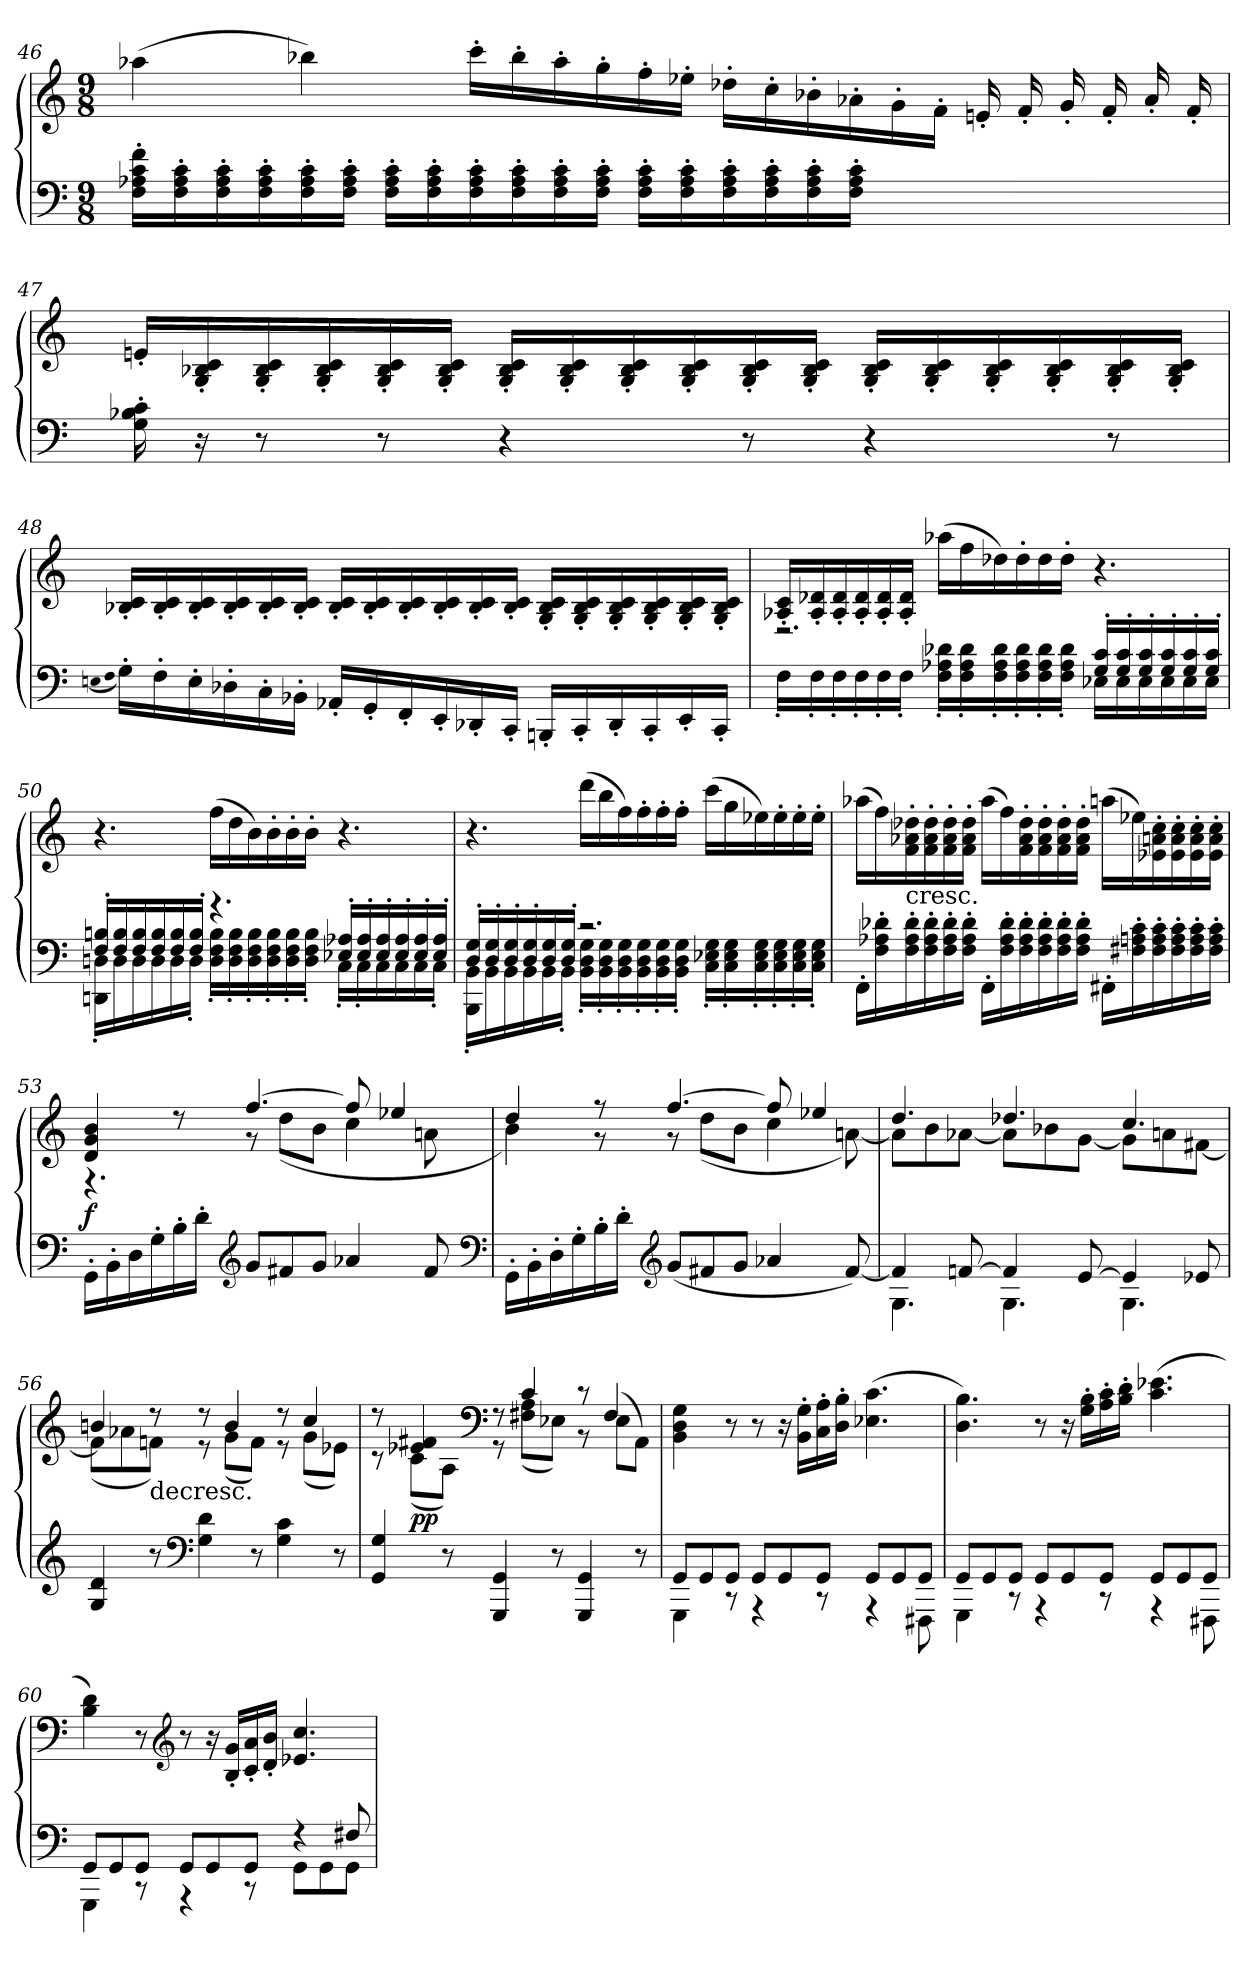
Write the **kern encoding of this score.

**kern	**kern	**dynam
*part1	*part1	*part1
*staff2	*staff1	*staff1/2
*clefF4	*clefG2	*
*k[]	*k[]	*
*C:	*C:	*
*M9/8	*M9/8	*
=46	=46	=46
16F'\ 16A-X'\ 16c'\ 16f'\LL	(4aa-X	.
16F'\ 16A-'\ 16c'\	.	.
16F'\ 16A-'\ 16c'\	.	.
16F'\ 16A-'\ 16c'\	.	.
16F'\ 16A-'\ 16c'\	4bb-X)	.
16F'\ 16A-'\ 16c'\JJ	.	.
16F'\ 16A-'\ 16c'\LL	.	.
16F'\ 16A-'\ 16c'\	.	.
16F'\ 16A-'\ 16c'\	16ccc'\LL	.
16F'\ 16A-'\ 16c'\	16bb-'\	.
16F'\ 16A-'\ 16c'\	16aa-'\	.
16F'\ 16A-'\ 16c'\JJ	16gg'\	.
16F'\ 16A-'\ 16c'\LL	16ff'\	.
16F'\ 16A-'\ 16c'\	16ee-X'\JJ	.
16F'\ 16A-'\ 16c'\	16dd-X'\LL	.
16F'\ 16A-'\ 16c'\	16cc'\	.
16F'\ 16A-'\ 16c'\	16b-X'\	.
16F'\ 16A-'\ 16c'\JJ	16a-X'\	.
2ryy	16g'\	.
.	16f'\JJ	.
.	16en'/LL	.
.	16f'/	.
.	16g'/	.
.	16f'/	.
.	16a-'/	.
.	16f'/LL	.
=47	=47	=47
16G'\ 16B-X'\ 16c'\	16en'/LL	.
16r	16G'/ 16B-X'/ 16c'/	.
8r	16G'/ 16B-'/ 16c'/	.
.	16G'/ 16B-'/ 16c'/	.
8r	16G'/ 16B-'/ 16c'/	.
.	16G'/ 16B-'/ 16c'/JJ	.
4r	16G'/ 16B-'/ 16c'/LL	.
.	16G'/ 16B-'/ 16c'/	.
.	16G'/ 16B-'/ 16c'/	.
.	16G'/ 16B-'/ 16c'/	.
8r	16G'/ 16B-'/ 16c'/	.
.	16G'/ 16B-'/ 16c'/JJ	.
4r	16G'/ 16B-'/ 16c'/LL	.
.	16G'/ 16B-'/ 16c'/	.
.	16G'/ 16B-'/ 16c'/	.
.	16G'/ 16B-'/ 16c'/	.
8r	16G'/ 16B-'/ 16c'/	.
.	16G'/ 16B-'/ 16c'/JJ	.
=48	=48	=48
(qEn	.	.
qF	.	.
16G'\LL)	16B-X'/ 16c'/LL	.
16F'\	16B-'/ 16c'/	.
16E'\	16B-'/ 16c'/	.
16D-X'\	16B-'/ 16c'/	.
16C'\	16B-'/ 16c'/	.
16BB-X'\JJ	16B-'/ 16c'/JJ	.
16AA-X'/LL	16B-'/ 16c'/LL	.
16GG'/	16B-'/ 16c'/	.
16FF'/	16B-'/ 16c'/	.
16EE'/	16B-'/ 16c'/	.
16DD-X'/	16B-'/ 16c'/	.
16CC'/JJ	16B-'/ 16c'/JJ	.
16BBBn'/LL	16G'/ 16B-'/ 16c'/LL	.
16CC'/	16G'/ 16B-'/ 16c'/	.
16DD-'/	16G'/ 16B-'/ 16c'/	.
16CC'/	16G'/ 16B-'/ 16c'/	.
16EE'/	16G'/ 16B-'/ 16c'/	.
16CC'/JJ	16G'/ 16B-'/ 16c'/JJ	.
=49	=49	=49
*^	*	*
2.r	16F'\LL	16A-X'/ 16c'/LL	.
.	16F'\	16A-'/ 16d-X'/	.
.	16F'\	16A-'/ 16d-'/	.
.	16F'\	16A-'/ 16d-'/	.
.	16F'\	16A-'/ 16d-'/	.
.	16F'\JJ	16A-'/ 16d-'/JJ	.
.	16F'\ 16A-X'\ 16d-X'\LL	(16aa-X\LL	.
.	16F'\ 16A-'\ 16d-'\	16ff\	.
.	16F'\ 16A-'\ 16d-'\	16dd-X\)	.
.	16F'\ 16A-'\ 16d-'\	16dd-'\	.
.	16F'\ 16A-'\ 16d-'\	16dd-\	.
.	16F'\ 16A-'\ 16d-'\JJ	16dd-'\JJ	.
16G'/ 16c'/LL	16E-X\LL	4.r	.
16G'/ 16c'/	16E-\	.	.
16G'/ 16c'/	16E-\	.	.
16G'/ 16c'/	16E-\	.	.
16G'/ 16c'/	16E-\	.	.
16G'/ 16c'/JJ	16E-\JJ	.	.
=50	=50	=50	=50
16F'/ 16Bn'/LL	16DDn'\ 16Dn'\LL	4.r	.
16F/ 16B/	16D\	.	.
16F/ 16B/	16D\	.	.
16F/ 16B/	16D\	.	.
16F/ 16B/	16D\	.	.
16F'/ 16B'/JJ	16D'\JJ	.	.
4.r	16D'\ 16F'\ 16B'\LL	(16ff\LL	.
.	16D'\ 16F'\ 16B'\	16dd\	.
.	16D'\ 16F'\ 16B'\	16b\)	.
.	16D'\ 16F'\ 16B'\	16b'\	.
.	16D'\ 16F'\ 16B'\	16b'\	.
.	16D'\ 16F'\ 16B'\JJ	16b'\JJ	.
16E-X'/ 16A-X'/LL	16C'\LL	4.r	.
16E-'/ 16A-'/	16C'\	.	.
16E-'/ 16A-'/	16C\	.	.
16E-'/ 16A-'/	16C\	.	.
16E-'/ 16A-'/	16C\	.	.
16E-'/ 16A-'/JJ	16C'\JJ	.	.
=51	=51	=51	=51
16D'/ 16G'/LL	16BBB'\ 16BB'\LL	4.r	.
16D'/ 16G'/	16BB\	.	.
16D'/ 16G'/	16BB\	.	.
16D'/ 16G'/	16BB\	.	.
16D/ 16G/	16BB\	.	.
16D'/ 16G'/JJ	16BB'\JJ	.	.
2.r	16BB'\ 16D'\ 16G'\LL	(16ddd\LL	.
.	16BB'\ 16D'\ 16G'\	16bb\	.
.	16BB'\ 16D'\ 16G'\	16ff\)	.
.	16BB'\ 16D'\ 16G'\	16ff'\	.
.	16BB'\ 16D'\ 16G'\	16ff'\	.
.	16BB'\ 16D'\ 16G'\JJ	16ff'\JJ	.
.	16C'\ 16E-X'\ 16G'\LL	(16ccc\LL	.
.	16C'\ 16E-'\ 16G'\	16gg\	.
.	16C'\ 16E-'\ 16G'\	16ee-X\)	.
.	16C'\ 16E-'\ 16G'\	16ee-'\	.
.	16C'\ 16E-'\ 16G'\	16ee-'\	.
.	16C'\ 16E-'\ 16G'\JJ	16ee-'\JJ	.
*v	*v	*	*
=52	=52	=52
16FF'\LL	(16aa-X\LL	.
16F'\ 16A-X'\ 16d-X'\	16ff\)	.
!	!LO:TX:c:t=cresc.	!
16F'\ 16A-'\ 16d-'\	16f'\ 16a-X'\ 16dd-X'\	.
16F'\ 16A-'\ 16d-'\	16f'\ 16a-'\ 16dd-'\	.
16F'\ 16A-'\ 16d-'\	16f'\ 16a-'\ 16dd-'\	.
16F'\ 16A-'\ 16d-'\JJ	16f'\ 16a-'\ 16dd-'\JJ	.
16FF'\LL	(16aa-\LL	.
16F'\ 16A-'\ 16d-'\	16ff\)	.
16F'\ 16A-'\ 16d-'\	16f'\ 16a-'\ 16dd-'\	.
16F'\ 16A-'\ 16d-'\	16f'\ 16a-'\ 16dd-'\	.
16F'\ 16A-'\ 16d-'\	16f'\ 16a-'\ 16dd-'\	.
16F'\ 16A-'\ 16d-'\JJ	16f'\ 16a-'\ 16dd-'\JJ	.
16FF#X'\LL	(16aan\LL	.
16F#X'\ 16An'\ 16c'\	16ee-X\)	.
16F#'\ 16A'\ 16c'\	16e-X'\ 16an'\ 16cc'\	.
16F#'\ 16A'\ 16c'\	16e-'\ 16a'\ 16cc'\	.
16F#'\ 16A'\ 16c'\	16e-'\ 16a'\ 16cc'\	.
16F#'\ 16A'\ 16c'\JJ	16e-'\ 16a'\ 16cc'\JJ	.
=53	=53	=53
*	*^	*
16GG'\LL	4d/ 4g/ 4b/	4.r	f
16BB'\	.	.	.
16D\	.	.	.
16G'\	.	.	.
16B'\	8r	.	.
16d'\JJ	.	.	.
*clefG2	*	*	*
8g/L	[4.ff/	8r	.
8f#X/	.	(8dd\L	.
8g/J	.	8b\J	.
4a-X/	8ff/]	4cc\	.
.	4ee-X/	.	.
8f#/	.	8an\	.
*clefF4	*	*	*
=54	=54	=54	=54
16GG'\LL	4dd/	4b\)	.
16BB'\	.	.	.
16D'\	.	.	.
16G'\	.	.	.
16B'\	8r	8r	.
16d'\JJ	.	.	.
*clefG2	*	*	*
(8g/L	[4.ff/	8r	.
8f#X/	.	(8dd\L	.
8g/J	.	8b\J	.
4a-X/	8ff/]	4cc\	.
.	4ee-X/	.	.
[8f#/)	.	[8an\)	.
=55	=55	=55	=55
*^	*	*	*
4f#/]	4.G\	4.dd/	8a\L]	.
.	.	.	8b\	.
[8fn/	.	.	[8a-X\J	.
4f/]	4.G\	4.dd-X/	8a-\L]	.
.	.	.	8b-X\	.
[8e/	.	.	[8g\J	.
4e/]	4.G\	4.cc/	8g\L]	.
.	.	.	8an\	.
8e-X/	.	.	[8f#X\J	.
*v	*v	*	*	*
=56	=56	=56	=56
4G/ 4d/	4bn/	(8f#\L]	.
.	.	8a-X\	.
!	!LO:TX:c:t=decresc.	!	!
8r	8r	8fn\J)	.
*clefF4	*	*	*
4G\ 4d\	8r	8r	.
.	4b/	(8g\L	.
8r	.	8f\J)	.
4G\ 4c\	8r	8r	.
.	4cc/	(8g\L	.
8r	.	8e-X\J)	.
=57	=57	=57	=57
4GG/ 4G/	8r	8r	.
.	4e-X/ 4f#X/	(8c\L	pp
8r	.	8A\J)	.
*	*clefF4	*	*
4GGG/ 4GG/	8r	8r	.
.	4c/	(8F#X\ 8A\L	.
8r	.	8E-X\J)	.
4GGG/ 4GG/	8r	8r	.
.	(4F#/	8E-\L	.
8r	.	8AA\J)	.
*	*v	*v	*
=58	=58	=58
*^	*	*
8GG/L	4GGG\	4BB\ 4D\ 4G\	.
8GG/	.	.	.
8GG/J	8r	8r	.
8GG/L	4r	8r	.
8GG/	.	16r	.
.	.	16BB'\ 16G'\LL	.
8GG/J	8r	16C'\ 16A'\	.
.	.	16D'\ 16B'\JJ	.
8GG/L	4r	(4.E-X\ 4.c\	.
8GG/	.	.	.
8GG/J	8FFF#X\	.	.
=59	=59	=59	=59
8GG/L	4GGG\	4.D\ 4.B\)	.
8GG/	.	.	.
8GG/J	8r	.	.
8GG/L	4r	8r	.
8GG/	.	16r	.
.	.	16G'\ 16B'\LL	.
8GG/J	8r	16A'\ 16c'\	.
.	.	16B'\ 16d'\JJ	.
8GG/L	4r	(4.c\ 4.e-X\	.
8GG/	.	.	.
8GG/J	8FFF#X\	.	.
=60	=60	=60	=60
8GG/L	4GGG\	4B\ 4d\)	.
8GG/	.	.	.
8GG/J	8r	8r	.
*	*	*clefG2	*
8GG/L	4r	8r	.
8GG/	.	16r	.
.	.	16B'/ 16g'/LL	.
8GG/J	8r	16c'/ 16a'/	.
.	.	16d'/ 16b'/JJ	.
4r	8GG\L	4.e-X/ 4.cc/	.
.	8GG\	.	.
8F#X/	8GG\J	.	.
*v	*v	*	*
=	=	=
*-	*-	*-
